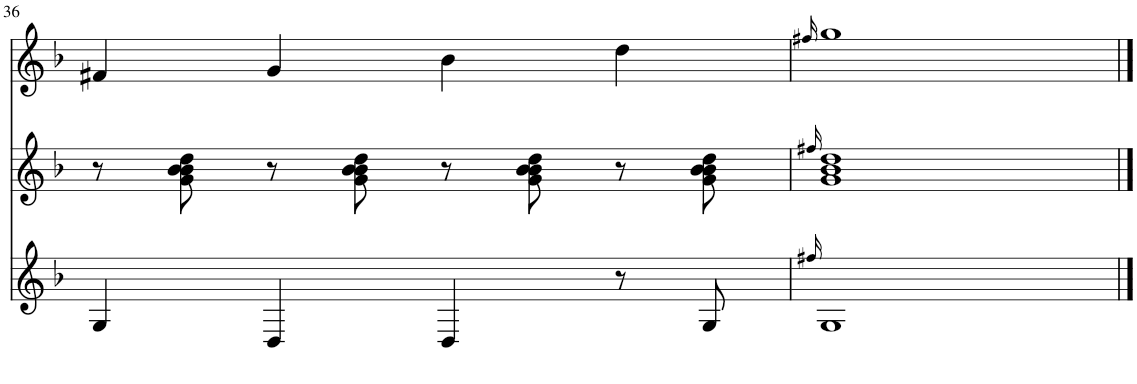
**kern	**kern	**kern
*part3	*part2	*part1
*staff3	*staff2	*staff1
*I"C Tuba	*I"Baritone Horn	*I"C Trumpet
*I'Tba	*I'Hn	*I'Tpt
!!LO:PB:g=z
*clefG2	*clefG2	*clefG2
*	*Trd4c7	*
*k[b-]	*k[b-]	*k[b-]
*M4/4	*M4/4	*M4/4
=36	=36	=36
4G/	8r	4f#X/
.	8g\ 8b-\ 8b-\ 8dd\	.
4D/	8r	4g/
.	8g\ 8b-\ 8b-\ 8dd\	.
4D/	8r	4b-\
.	8g\ 8b-\ 8b-\ 8dd\	.
8r	8r	4dd\
8G/	8g\ 8b-\ 8b-\ 8dd\	.
=37	=37	=37
16qff#X/	16qff#X/	16qff#X/
1G	1g 1b- 1dd	1gg
==	==	==
*-	*-	*-
